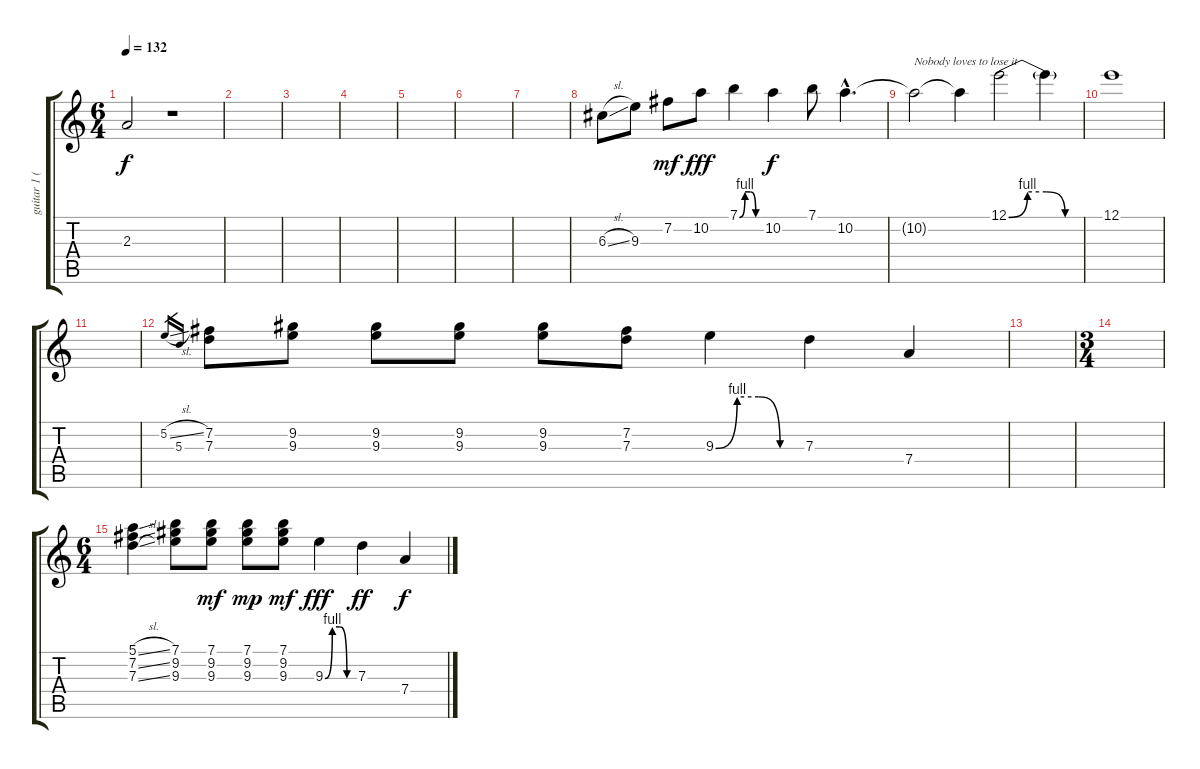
\track ("guitar 1 ( just for the better sound)" "guitar 1 (") {instrument overdrivenguitar}
\staff {score tabs}
\tuning (E4 B3 G3 D3 A2 E2) {hide}
\ts (6 4)
\tempo 132
\clef g2
\ks c
2.3{t}.2{dy f} r.1 |
|
|
|
|
|
|
6.3{sl}.8 9.3.8 7.2.8{dy mf} 10.2.8{dy fff} 7.1{be (custom 0 0 15 4 30 4 45 0 60 0)}.4 10.2.4{dy f} 7.1.8 10.2{hac}.4{d} |
10.2{t}.2{txt "Nobody loves to lose it"} 10.2{t}.4 12.1{be (custom 0 0 15 4 30 4 45 0 60 0)}.2 12.1{t}.4 |
12.1.1 |
|
5.2{sl}.16{gr} 5.3.16{gr} (7.2 7.3).8 (9.2 9.3).8 (9.2 9.3).8 (9.2 9.3).8 (9.2 9.3).8 (7.2 7.3).8 9.3{be (custom 0 0 15 4 30 4 45 0 60 0)}.4 7.3.4 7.4.4 |
|
\ts (3 4)
|
\ts (6 4)
(5.1{sl} 7.2{sl} 7.3{sl}).4 (7.1 9.2 9.3).8 (7.1 9.2 9.3).8{dy mf} (7.1 9.2 9.3).8{dy mp} (7.1 9.2 9.3).8{dy mf} 9.3{be (custom 0 0 15 4 30 4 45 0 60 0)}.4{dy fff} 7.3.4{dy ff} 7.4.4{dy f}
